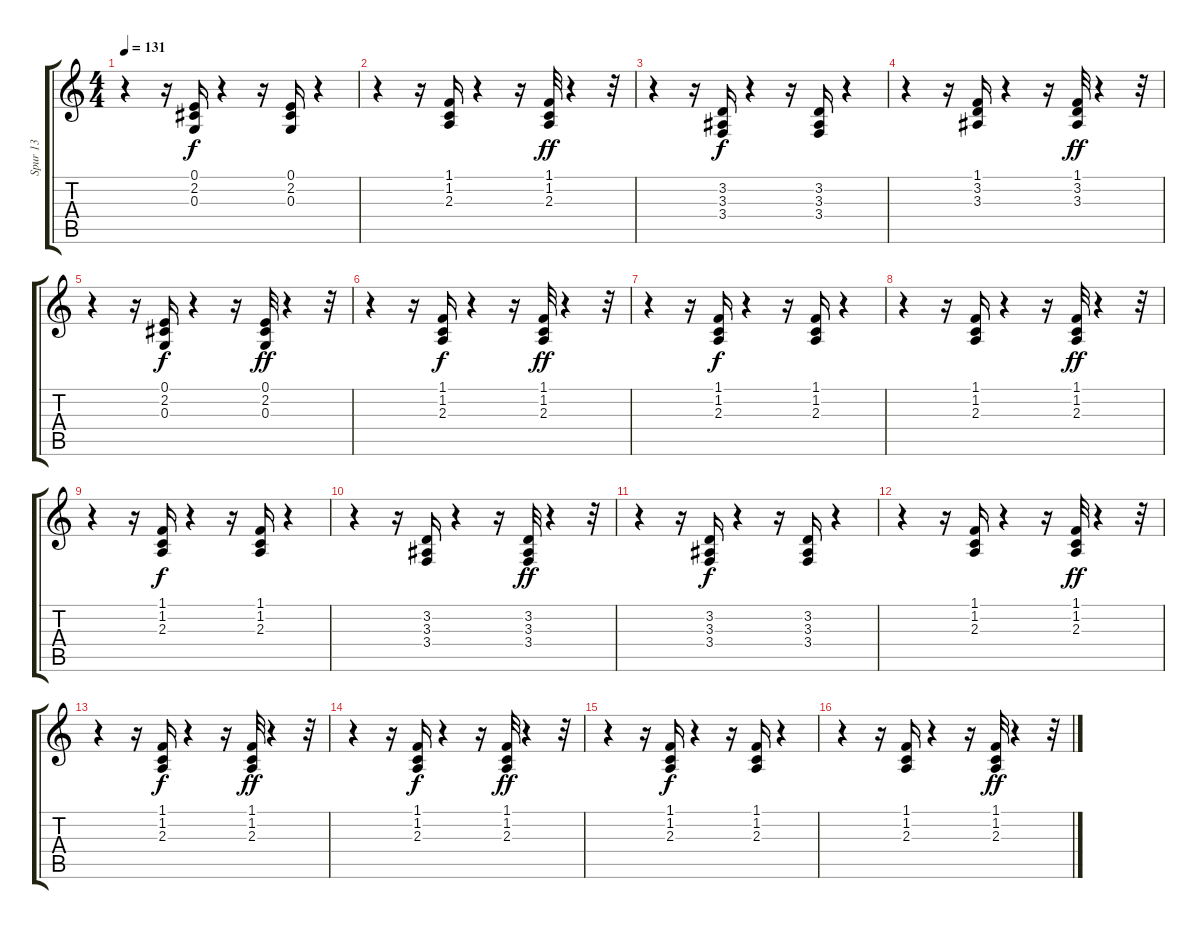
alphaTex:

\track ("Spur 13" "Spur 13") {instrument percussiveorgan}
\staff {score tabs}
\tuning (E4 B3 G3 D3 A2 E2) {hide}
\ts (4 4)
\tempo 131
\clef g2
\ks c
r.4{dy ff} r.16 (0.1 2.2 0.3).16{dy f} r.4 r.16 (0.1 2.2 0.3).16 r.4 |
r.4 r.16 (1.1 1.2 2.3).16 r.4 r.16 (1.1 1.2 2.3).32{dy ff} r.4 r.32 |
r.4 r.16 (3.2 3.3 3.4).16{dy f} r.4 r.16 (3.2 3.3 3.4).16 r.4 |
r.4 r.16 (1.1 3.2 3.3).16 r.4 r.16 (1.1 3.2 3.3).32{dy ff} r.4 r.32 |
r.4 r.16 (0.1 2.2 0.3).16{dy f} r.4 r.16 (0.1 2.2 0.3).32{dy ff} r.4 r.32 |
r.4 r.16 (1.1 1.2 2.3).16{dy f} r.4 r.16 (1.1 1.2 2.3).32{dy ff} r.4 r.32 |
r.4 r.16 (1.1 1.2 2.3).16{dy f} r.4 r.16 (1.1 1.2 2.3).16 r.4 |
r.4 r.16 (1.1 1.2 2.3).16 r.4 r.16 (1.1 1.2 2.3).32{dy ff} r.4 r.32 |
r.4 r.16 (1.1 1.2 2.3).16{dy f} r.4 r.16 (1.1 1.2 2.3).16 r.4 |
r.4 r.16 (3.2 3.3 3.4).16 r.4 r.16 (3.2 3.3 3.4).32{dy ff} r.4 r.32 |
r.4 r.16 (3.2 3.3 3.4).16{dy f} r.4 r.16 (3.2 3.3 3.4).16 r.4 |
r.4 r.16 (1.1 1.2 2.3).16 r.4 r.16 (1.1 1.2 2.3).32{dy ff} r.4 r.32 |
r.4 r.16 (1.1 1.2 2.3).16{dy f} r.4 r.16 (1.1 1.2 2.3).32{dy ff} r.4 r.32 |
r.4 r.16 (1.1 1.2 2.3).16{dy f} r.4 r.16 (1.1 1.2 2.3).32{dy ff} r.4 r.32 |
r.4 r.16 (1.1 1.2 2.3).16{dy f} r.4 r.16 (1.1 1.2 2.3).16 r.4 |
r.4 r.16 (1.1 1.2 2.3).16 r.4 r.16 (1.1 1.2 2.3).32{dy ff} r.4 r.32
